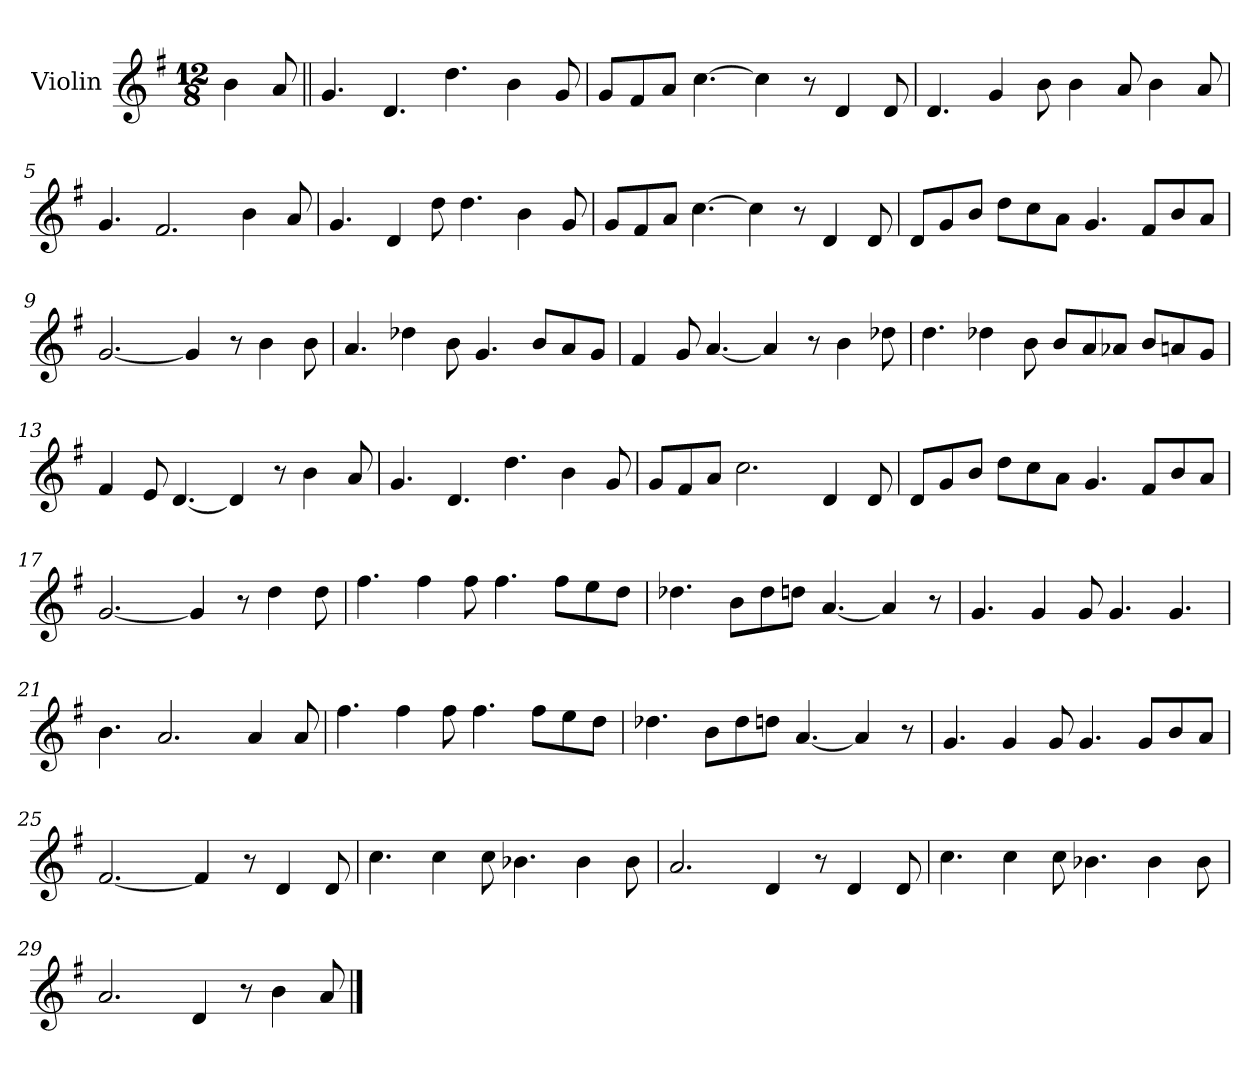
**kern
*part1
*staff1
*I"Violin
*I'Vln
*clefG2
*k[f#]
*G:
*M12/8
=1
4b\
8a/
=2||
4.g/
4.d/
4.dd\
4b\
8g/
=3
8g/L
8f#/
8a/J
[4.cc\
4cc\]
8r
4d/
8d/
=4
4.d/
4g/
8b\
4b\
8a/
4b\
8a/
!!LO:LB:g=z
=5
4.g/
2.f#/
4b\
8a/
=6
4.g/
4d/
8dd\
4.dd\
4b\
8g/
=7
8g/L
8f#/
8a/J
[4.cc\
4cc\]
8r
4d/
8d/
=8
8d/L
8g/
8b/J
8dd\L
8cc\
8a\J
4.g/
8f#/L
8b/
8a/J
!!LO:LB:g=z
=9
[2.g/
4g/]
8r
4b\
8b\
=10
4.a/
4dd-X\
8b\
4.g/
8b/L
8a/
8g/J
=11
4f#/
8g/
[4.a/
4a/]
8r
4b\
8dd-X\
=12
4.dd\
4dd-X\
8b\
8b/L
8a/
8a-X/J
8b/L
8an/
8g/J
!!LO:LB:g=z
=13
4f#/
8e/
[4.d/
4d/]
8r
4b\
8a/
=14
4.g/
4.d/
4.dd\
4b\
8g/
=15
8g/L
8f#/
8a/J
2.cc\
4d/
8d/
=16
8d/L
8g/
8b/J
8dd\L
8cc\
8a\J
4.g/
8f#/L
8b/
8a/J
!!LO:LB:g=z
=17
[2.g/
4g/]
8r
4dd\
8dd\
=18
4.ff#\
4ff#\
8ff#\
4.ff#\
8ff#\L
8ee\
8dd\J
=19
4.dd-X\
8b\L
8dd-\
8ddn\J
[4.a/
4a/]
8r
=20
4.g/
4g/
8g/
4.g/
4.g/
!!LO:LB:g=z
=21
4.b\
2.a/
4a/
8a/
=22
4.ff#\
4ff#\
8ff#\
4.ff#\
8ff#\L
8ee\
8dd\J
=23
4.dd-X\
8b\L
8dd-\
8ddn\J
[4.a/
4a/]
8r
=24
4.g/
4g/
8g/
4.g/
8g/L
8b/
8a/J
!!LO:LB:g=z
=25
[2.f#/
4f#/]
8r
4d/
8d/
=26
4.cc\
4cc\
8cc\
4.b-X\
4b-\
8b-\
=27
2.a/
4d/
8r
4d/
8d/
=28
4.cc\
4cc\
8cc\
4.b-X\
4b-\
8b-\
=29
2.a/
4d/
8r
4b\
8a/
==
*-
